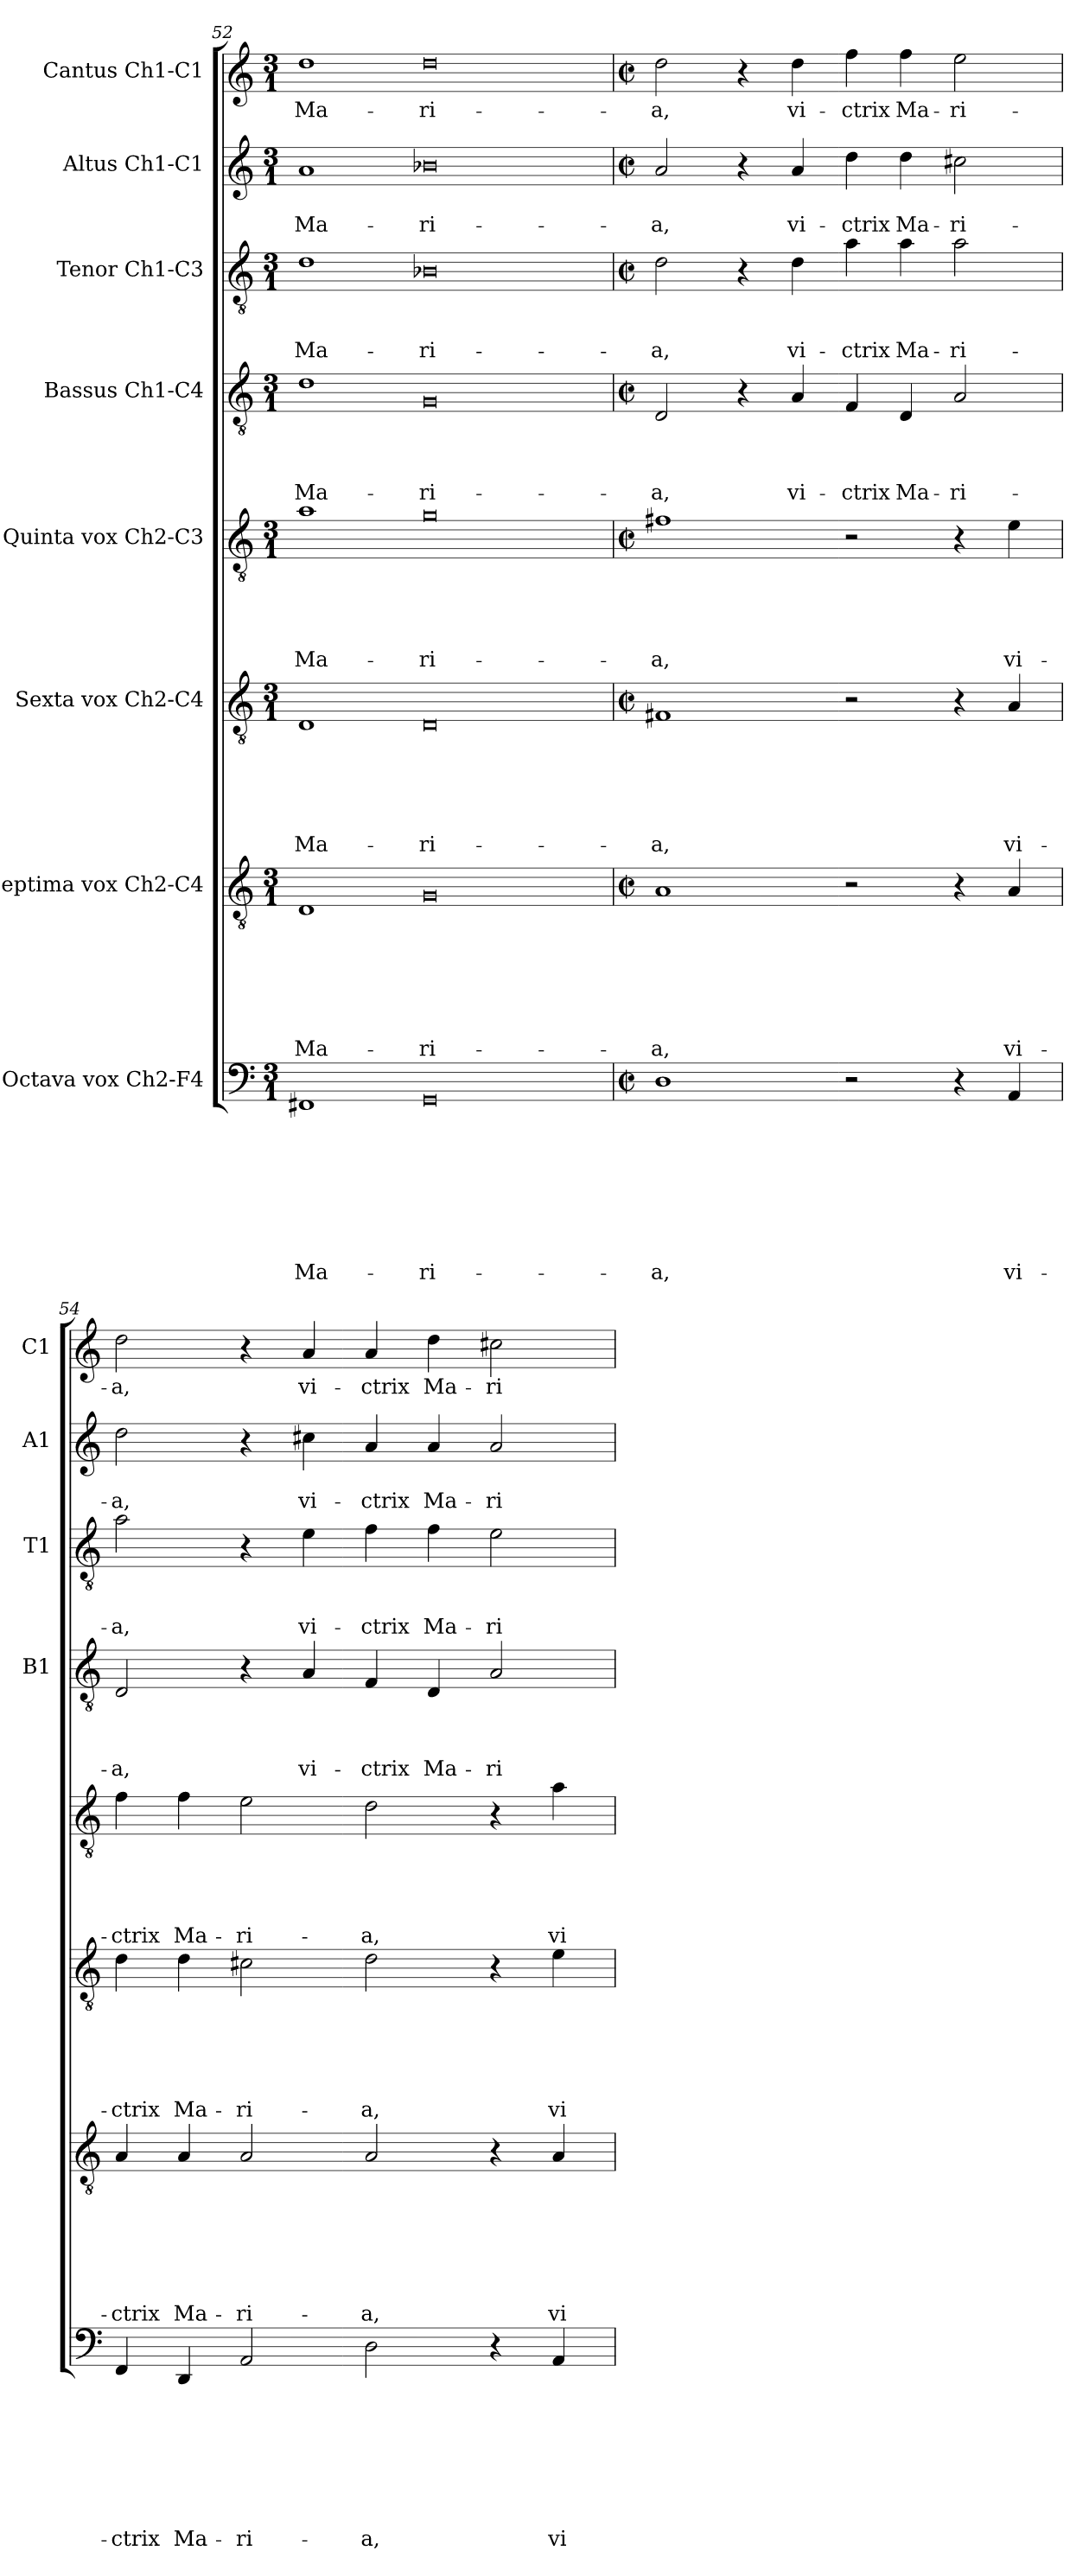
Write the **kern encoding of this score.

**kern	**text	**text	**text	**text	**text	**text	**text	**text	**kern	**text	**text	**text	**text	**text	**text	**text	**kern	**text	**text	**text	**text	**text	**text	**kern	**text	**text	**text	**text	**text	**kern	**text	**text	**text	**text	**kern	**text	**text	**text	**kern	**text	**text	**kern	**text
*part8	*part8	*part8	*part8	*part8	*part8	*part8	*part8	*part8	*part7	*part7	*part7	*part7	*part7	*part7	*part7	*part7	*part6	*part6	*part6	*part6	*part6	*part6	*part6	*part5	*part5	*part5	*part5	*part5	*part5	*part4	*part4	*part4	*part4	*part4	*part3	*part3	*part3	*part3	*part2	*part2	*part2	*part1	*part1
*staff8	*staff8	*staff8	*staff8	*staff8	*staff8	*staff8	*staff8	*staff8	*staff7	*staff7	*staff7	*staff7	*staff7	*staff7	*staff7	*staff7	*staff6	*staff6	*staff6	*staff6	*staff6	*staff6	*staff6	*staff5	*staff5	*staff5	*staff5	*staff5	*staff5	*staff4	*staff4	*staff4	*staff4	*staff4	*staff3	*staff3	*staff3	*staff3	*staff2	*staff2	*staff2	*staff1	*staff1
*I"Octava vox Ch2-F4	*	*	*	*	*	*	*	*	*I"Septima vox Ch2-C4	*	*	*	*	*	*	*	*I"Sexta vox Ch2-C4	*	*	*	*	*	*	*I"Quinta vox Ch2-C3	*	*	*	*	*	*I"Bassus Ch1-C4	*	*	*	*	*I"Tenor Ch1-C3	*	*	*	*I"Altus Ch1-C1	*	*	*I"Cantus Ch1-C1	*
*	*	*	*	*	*	*	*	*	*	*	*	*	*	*	*	*	*	*	*	*	*	*	*	*	*	*	*	*	*	*I'B1	*	*	*	*	*I'T1	*	*	*	*I'A1	*	*	*I'C1	*
*clefF4	*	*	*	*	*	*	*	*	*clefGv2	*	*	*	*	*	*	*	*clefGv2	*	*	*	*	*	*	*clefGv2	*	*	*	*	*	*clefGv2	*	*	*	*	*clefGv2	*	*	*	*clefG2	*	*	*clefG2	*
*k[]	*	*	*	*	*	*	*	*	*k[]	*	*	*	*	*	*	*	*k[]	*	*	*	*	*	*	*k[]	*	*	*	*	*	*k[]	*	*	*	*	*k[]	*	*	*	*k[]	*	*	*k[]	*
*C:	*	*	*	*	*	*	*	*	*C:	*	*	*	*	*	*	*	*C:	*	*	*	*	*	*	*C:	*	*	*	*	*	*C:	*	*	*	*	*C:	*	*	*	*C:	*	*	*C:	*
*M3/1	*	*	*	*	*	*	*	*	*M3/1	*	*	*	*	*	*	*	*M3/1	*	*	*	*	*	*	*M3/1	*	*	*	*	*	*M3/1	*	*	*	*	*M3/1	*	*	*	*M3/1	*	*	*M3/1	*
=52	=52	=52	=52	=52	=52	=52	=52	=52	=52	=52	=52	=52	=52	=52	=52	=52	=52	=52	=52	=52	=52	=52	=52	=52	=52	=52	=52	=52	=52	=52	=52	=52	=52	=52	=52	=52	=52	=52	=52	=52	=52	=52	=52
!	!	!	!	!	!	!	!	!LO:LY:b	!	!	!	!	!	!	!	!LO:LY:b	!	!	!	!	!	!	!LO:LY:b	!	!	!	!	!	!LO:LY:b	!	!	!	!	!LO:LY:b	!	!	!	!LO:LY:b	!	!	!LO:LY:b	!	!LO:LY:b
1FF#X	.	.	.	.	.	.	.	Ma-	1D	.	.	.	.	.	.	Ma-	1D	.	.	.	.	.	Ma-	1a	.	.	.	.	Ma-	1d	.	.	.	Ma-	1d	.	.	Ma-	1a	.	Ma-	1dd	Ma-
!	!	!	!	!	!	!	!	!LO:LY:b	!	!	!	!	!	!	!	!LO:LY:b	!	!	!	!	!	!	!LO:LY:b	!	!	!	!	!	!LO:LY:b	!	!	!	!	!LO:LY:b	!	!	!	!LO:LY:b	!	!	!LO:LY:b	!	!LO:LY:b
0GG	.	.	.	.	.	.	.	-ri-	0G	.	.	.	.	.	.	-ri-	0D	.	.	.	.	.	-ri-	0g	.	.	.	.	-ri-	0G	.	.	.	-ri-	0B-X	.	.	-ri-	0b-X	.	-ri-	0dd	-ri-
=53	=53	=53	=53	=53	=53	=53	=53	=53	=53	=53	=53	=53	=53	=53	=53	=53	=53	=53	=53	=53	=53	=53	=53	=53	=53	=53	=53	=53	=53	=53	=53	=53	=53	=53	=53	=53	=53	=53	=53	=53	=53	=53	=53
*M2/2	*	*	*	*	*	*	*	*	*M2/2	*	*	*	*	*	*	*	*M2/2	*	*	*	*	*	*	*M2/2	*	*	*	*	*	*M2/2	*	*	*	*	*M2/2	*	*	*	*M2/2	*	*	*M2/2	*
*met(c|)	*	*	*	*	*	*	*	*	*met(c|)	*	*	*	*	*	*	*	*met(c|)	*	*	*	*	*	*	*met(c|)	*	*	*	*	*	*met(c|)	*	*	*	*	*met(c|)	*	*	*	*met(c|)	*	*	*met(c|)	*
!	!	!	!	!	!	!	!	!LO:LY:b	!	!	!	!	!	!	!	!LO:LY:b	!	!	!	!	!	!	!LO:LY:b	!	!	!	!	!	!LO:LY:b	!	!	!	!	!LO:LY:b	!	!	!	!LO:LY:b	!	!	!LO:LY:b	!	!LO:LY:b
1D	.	.	.	.	.	.	.	-a,	1A	.	.	.	.	.	.	-a,	1F#X	.	.	.	.	.	-a,	1f#X	.	.	.	.	-a,	2D/	.	.	.	-a,	2d\	.	.	-a,	2a/	.	-a,	2dd\	-a,
.	.	.	.	.	.	.	.	.	.	.	.	.	.	.	.	.	.	.	.	.	.	.	.	.	.	.	.	.	.	4r	.	.	.	.	4r	.	.	.	4r	.	.	4r	.
!	!	!	!	!	!	!	!	!	!	!	!	!	!	!	!	!	!	!	!	!	!	!	!	!	!	!	!	!	!	!	!	!	!	!LO:LY:b	!	!	!	!LO:LY:b	!	!	!LO:LY:b	!	!LO:LY:b
.	.	.	.	.	.	.	.	.	.	.	.	.	.	.	.	.	.	.	.	.	.	.	.	.	.	.	.	.	.	4A/	.	.	.	vi-	4d\	.	.	vi-	4a/	.	vi-	4dd\	vi-
!	!	!	!	!	!	!	!	!	!	!	!	!	!	!	!	!	!	!	!	!	!	!	!	!	!	!	!	!	!	!	!	!	!	!LO:LY:b	!	!	!	!LO:LY:b	!	!	!LO:LY:b	!	!LO:LY:b
2r	.	.	.	.	.	.	.	.	2r	.	.	.	.	.	.	.	2r	.	.	.	.	.	.	2r	.	.	.	.	.	4F/	.	.	.	-ctrix	4a\	.	.	-ctrix	4dd\	.	-ctrix	4ff\	-ctrix
!	!	!	!	!	!	!	!	!	!	!	!	!	!	!	!	!	!	!	!	!	!	!	!	!	!	!	!	!	!	!	!	!	!	!LO:LY:b	!	!	!	!LO:LY:b	!	!	!LO:LY:b	!	!LO:LY:b
.	.	.	.	.	.	.	.	.	.	.	.	.	.	.	.	.	.	.	.	.	.	.	.	.	.	.	.	.	.	4D/	.	.	.	Ma-	4a\	.	.	Ma-	4dd\	.	Ma-	4ff\	Ma-
!	!	!	!	!	!	!	!	!	!	!	!	!	!	!	!	!	!	!	!	!	!	!	!	!	!	!	!	!	!	!	!	!	!	!LO:LY:b	!	!	!	!LO:LY:b	!	!	!LO:LY:b	!	!LO:LY:b
4r	.	.	.	.	.	.	.	.	4r	.	.	.	.	.	.	.	4r	.	.	.	.	.	.	4r	.	.	.	.	.	2A/	.	.	.	-ri-	2a\	.	.	-ri-	2cc#X\	.	-ri-	2ee\	-ri-
!	!	!	!	!	!	!	!	!LO:LY:b	!	!	!	!	!	!	!	!LO:LY:b	!	!	!	!	!	!	!LO:LY:b	!	!	!	!	!	!LO:LY:b	!	!	!	!	!	!	!	!	!	!	!	!	!	!
4AA/	.	.	.	.	.	.	.	vi-	4A/	.	.	.	.	.	.	vi-	4A/	.	.	.	.	.	vi-	4e\	.	.	.	.	vi-	.	.	.	.	.	.	.	.	.	.	.	.	.	.
=54	=54	=54	=54	=54	=54	=54	=54	=54	=54	=54	=54	=54	=54	=54	=54	=54	=54	=54	=54	=54	=54	=54	=54	=54	=54	=54	=54	=54	=54	=54	=54	=54	=54	=54	=54	=54	=54	=54	=54	=54	=54	=54	=54
!	!	!	!	!	!	!	!	!LO:LY:b	!	!	!	!	!	!	!	!LO:LY:b	!	!	!	!	!	!	!LO:LY:b	!	!	!	!	!	!LO:LY:b	!	!	!	!	!LO:LY:b	!	!	!	!LO:LY:b	!	!	!LO:LY:b	!	!LO:LY:b
4FF/	.	.	.	.	.	.	.	-ctrix	4A/	.	.	.	.	.	.	-ctrix	4d\	.	.	.	.	.	-ctrix	4f\	.	.	.	.	-ctrix	2D/	.	.	.	-a,	2a\	.	.	-a,	2dd\	.	-a,	2dd\	-a,
!	!	!	!	!	!	!	!	!LO:LY:b	!	!	!	!	!	!	!	!LO:LY:b	!	!	!	!	!	!	!LO:LY:b	!	!	!	!	!	!LO:LY:b	!	!	!	!	!	!	!	!	!	!	!	!	!	!
4DD/	.	.	.	.	.	.	.	Ma-	4A/	.	.	.	.	.	.	Ma-	4d\	.	.	.	.	.	Ma-	4f\	.	.	.	.	Ma-	.	.	.	.	.	.	.	.	.	.	.	.	.	.
!	!	!	!	!	!	!	!	!LO:LY:b	!	!	!	!	!	!	!	!LO:LY:b	!	!	!	!	!	!	!LO:LY:b	!	!	!	!	!	!LO:LY:b	!	!	!	!	!	!	!	!	!	!	!	!	!	!
2AA/	.	.	.	.	.	.	.	-ri-	2A/	.	.	.	.	.	.	-ri-	2c#X\	.	.	.	.	.	-ri-	2e\	.	.	.	.	-ri-	4r	.	.	.	.	4r	.	.	.	4r	.	.	4r	.
!	!	!	!	!	!	!	!	!	!	!	!	!	!	!	!	!	!	!	!	!	!	!	!	!	!	!	!	!	!	!	!	!	!	!LO:LY:b	!	!	!	!LO:LY:b	!	!	!LO:LY:b	!	!LO:LY:b
.	.	.	.	.	.	.	.	.	.	.	.	.	.	.	.	.	.	.	.	.	.	.	.	.	.	.	.	.	.	4A/	.	.	.	vi-	4e\	.	.	vi-	4cc#X\	.	vi-	4a/	vi-
!	!	!	!	!	!	!	!	!LO:LY:b	!	!	!	!	!	!	!	!LO:LY:b	!	!	!	!	!	!	!LO:LY:b	!	!	!	!	!	!LO:LY:b	!	!	!	!	!LO:LY:b	!	!	!	!LO:LY:b	!	!	!LO:LY:b	!	!LO:LY:b
2D\	.	.	.	.	.	.	.	-a,	2A/	.	.	.	.	.	.	-a,	2d\	.	.	.	.	.	-a,	2d\	.	.	.	.	-a,	4F/	.	.	.	-ctrix	4f\	.	.	-ctrix	4a/	.	-ctrix	4a/	-ctrix
!	!	!	!	!	!	!	!	!	!	!	!	!	!	!	!	!	!	!	!	!	!	!	!	!	!	!	!	!	!	!	!	!	!	!LO:LY:b	!	!	!	!LO:LY:b	!	!	!LO:LY:b	!	!LO:LY:b
.	.	.	.	.	.	.	.	.	.	.	.	.	.	.	.	.	.	.	.	.	.	.	.	.	.	.	.	.	.	4D/	.	.	.	Ma-	4f\	.	.	Ma-	4a/	.	Ma-	4dd\	Ma-
!	!	!	!	!	!	!	!	!	!	!	!	!	!	!	!	!	!	!	!	!	!	!	!	!	!	!	!	!	!	!	!	!	!	!LO:LY:b	!	!	!	!LO:LY:b	!	!	!LO:LY:b	!	!LO:LY:b
4r	.	.	.	.	.	.	.	.	4r	.	.	.	.	.	.	.	4r	.	.	.	.	.	.	4r	.	.	.	.	.	2A/	.	.	.	-ri-	2e\	.	.	-ri-	2a/	.	-ri-	2cc#X\	-ri-
!	!	!	!	!	!	!	!	!LO:LY:b	!	!	!	!	!	!	!	!LO:LY:b	!	!	!	!	!	!	!LO:LY:b	!	!	!	!	!	!LO:LY:b	!	!	!	!	!	!	!	!	!	!	!	!	!	!
4AA/	.	.	.	.	.	.	.	vi-	4A/	.	.	.	.	.	.	vi-	4e\	.	.	.	.	.	vi-	4a\	.	.	.	.	vi-	.	.	.	.	.	.	.	.	.	.	.	.	.	.
=	=	=	=	=	=	=	=	=	=	=	=	=	=	=	=	=	=	=	=	=	=	=	=	=	=	=	=	=	=	=	=	=	=	=	=	=	=	=	=	=	=	=	=
*-	*-	*-	*-	*-	*-	*-	*-	*-	*-	*-	*-	*-	*-	*-	*-	*-	*-	*-	*-	*-	*-	*-	*-	*-	*-	*-	*-	*-	*-	*-	*-	*-	*-	*-	*-	*-	*-	*-	*-	*-	*-	*-	*-
